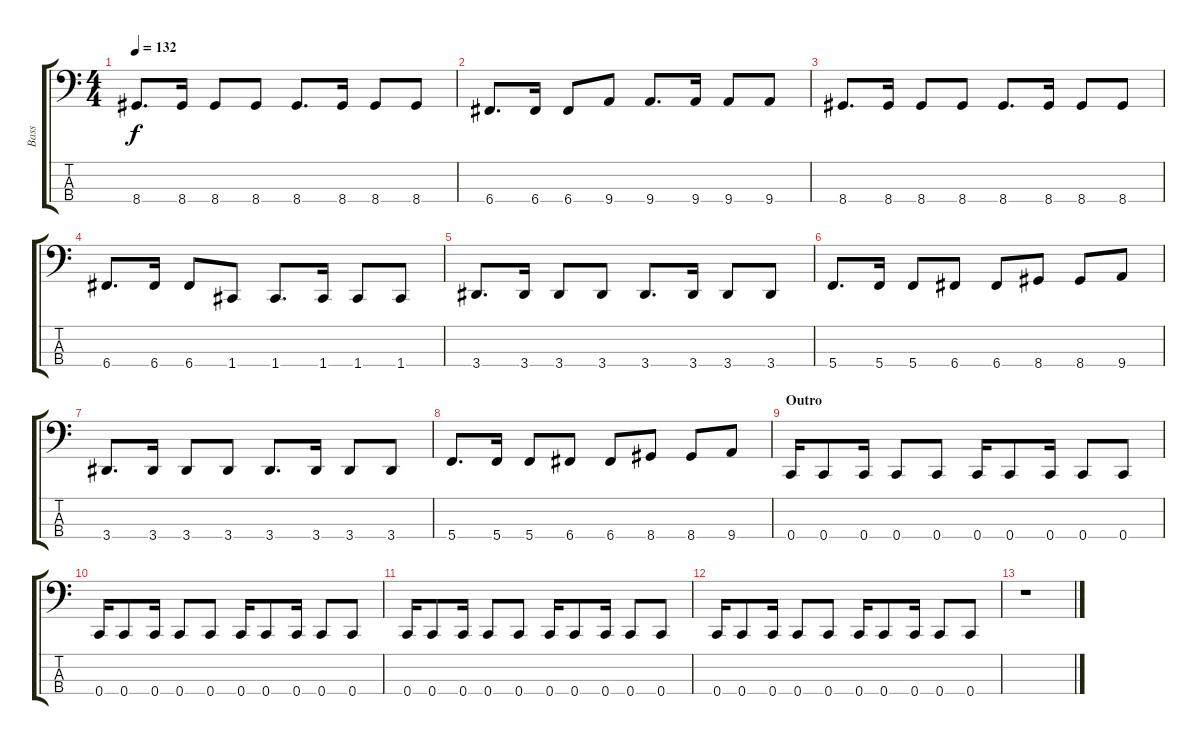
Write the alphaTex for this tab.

\track ("Bass" "Bass") {instrument electricbassfinger}
\staff {score tabs}
\tuning (F2 C2 G1 C1) {hide}
\ts (4 4)
\tempo 132
\clef f4
\ks c
8.4.8{d dy f} 8.4.16 8.4.8 8.4.8 8.4.8{d} 8.4.16 8.4.8 8.4.8 |
6.4.8{d} 6.4.16 6.4.8 9.4.8 9.4.8{d} 9.4.16 9.4.8 9.4.8 |
8.4.8{d} 8.4.16 8.4.8 8.4.8 8.4.8{d} 8.4.16 8.4.8 8.4.8 |
6.4.8{d} 6.4.16 6.4.8 1.4.8 1.4.8{d} 1.4.16 1.4.8 1.4.8 |
3.4.8{d} 3.4.16 3.4.8 3.4.8 3.4.8{d} 3.4.16 3.4.8 3.4.8 |
5.4.8{d} 5.4.16 5.4.8 6.4.8 6.4.8 8.4.8 8.4.8 9.4.8 |
3.4.8{d} 3.4.16 3.4.8 3.4.8 3.4.8{d} 3.4.16 3.4.8 3.4.8 |
5.4.8{d} 5.4.16 5.4.8 6.4.8 6.4.8 8.4.8 8.4.8 9.4.8 |
\section ("" "Outro")
0.4.16 0.4.8 0.4.16 0.4.8 0.4.8 0.4.16 0.4.8 0.4.16 0.4.8 0.4.8 |
0.4.16 0.4.8 0.4.16 0.4.8 0.4.8 0.4.16 0.4.8 0.4.16 0.4.8 0.4.8 |
0.4.16 0.4.8 0.4.16 0.4.8 0.4.8 0.4.16 0.4.8 0.4.16 0.4.8 0.4.8 |
0.4.16 0.4.8 0.4.16 0.4.8 0.4.8 0.4.16 0.4.8 0.4.16 0.4.8 0.4.8 |
r.1
